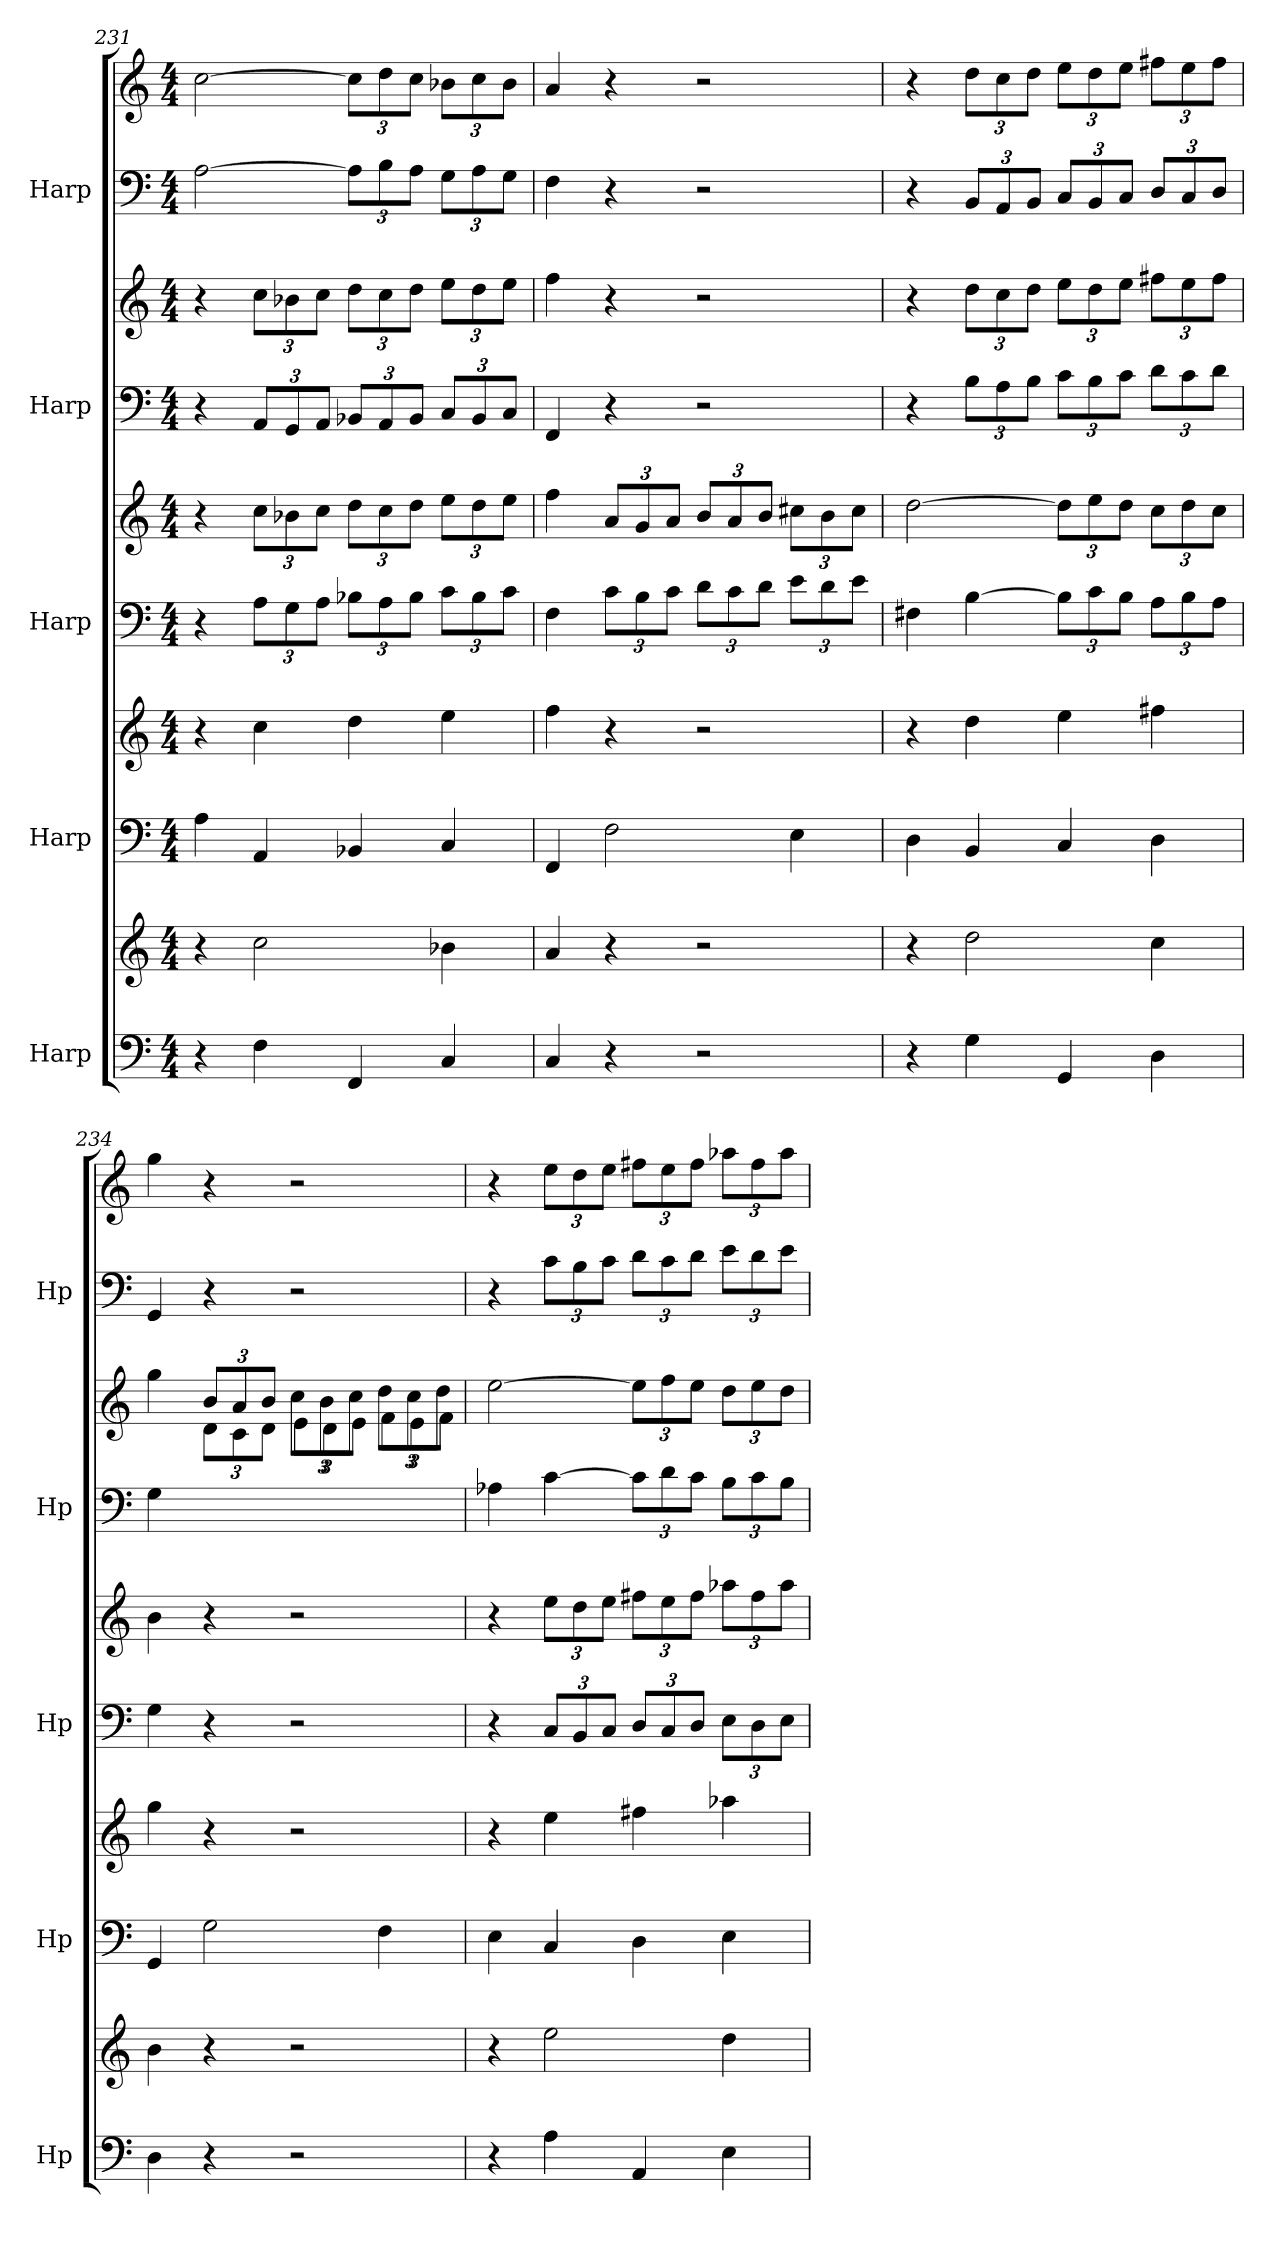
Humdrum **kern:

**kern	**kern	**kern	**kern	**kern	**kern	**kern	**kern	**kern	**kern
*part5	*part5	*part4	*part4	*part3	*part3	*part2	*part2	*part1	*part1
*staff10	*staff9	*staff8	*staff7	*staff6	*staff5	*staff4	*staff3	*staff2	*staff1
*I"Harp	*	*I"Harp	*	*I"Harp	*	*I"Harp	*	*I"Harp	*
*I'Hp	*	*I'Hp	*	*I'Hp	*	*I'Hp	*	*I'Hp	*
!!LO:PB:g=z
*clefF4	*clefG2	*clefF4	*clefG2	*clefF4	*clefG2	*clefF4	*clefG2	*clefF4	*clefG2
*k[]	*k[]	*k[]	*k[]	*k[]	*k[]	*k[]	*k[]	*k[]	*k[]
*M4/4	*M4/4	*M4/4	*M4/4	*M4/4	*M4/4	*M4/4	*M4/4	*M4/4	*M4/4
=231	=231	=231	=231	=231	=231	=231	=231	=231	=231
4r	4r	4A\	4r	4r	4r	4r	4r	[2A\	[2cc\
*	*	*	*	*Xbrackettup	*Xbrackettup	*Xbrackettup	*Xbrackettup	*	*
4F\	2cc\	4AA/	4cc\	12A\L	12cc\L	12AA/L	12cc\L	.	.
.	.	.	.	12G\	12b-X\	12GG/	12b-X\	.	.
.	.	.	.	12A\J	12cc\J	12AA/J	12cc\J	.	.
*	*	*	*	*	*	*	*	*Xbrackettup	*Xbrackettup
4FF/	.	4BB-X/	4dd\	12B-X\L	12dd\L	12BB-X/L	12dd\L	12A\L]	12cc\L]
.	.	.	.	12A\	12cc\	12AA/	12cc\	12B\	12dd\
.	.	.	.	12B-\J	12dd\J	12BB-/J	12dd\J	12A\J	12cc\J
4C/	4b-X\	4C/	4ee\	12c\L	12ee\L	12C/L	12ee\L	12G\L	12b-X\L
.	.	.	.	12B-\	12dd\	12BB-/	12dd\	12A\	12cc\
.	.	.	.	12c\J	12ee\J	12C/J	12ee\J	12G\J	12b-\J
=232	=232	=232	=232	=232	=232	=232	=232	=232	=232
4C/	4a/	4FF/	4ff\	4F\	4ff\	4FF/	4ff\	4F\	4a/
4r	4r	2F\	4r	12c\L	12a/L	4r	4r	4r	4r
.	.	.	.	12B\	12g/	.	.	.	.
.	.	.	.	12c\J	12a/J	.	.	.	.
2r	2r	.	2r	12d\L	12b/L	2r	2r	2r	2r
.	.	.	.	12c\	12a/	.	.	.	.
.	.	.	.	12d\J	12b/J	.	.	.	.
.	.	4E\	.	12e\L	12cc#X\L	.	.	.	.
.	.	.	.	12d\	12b\	.	.	.	.
.	.	.	.	12e\J	12cc#\J	.	.	.	.
=233	=233	=233	=233	=233	=233	=233	=233	=233	=233
4r	4r	4D\	4r	4F#X\	[2dd\	4r	4r	4r	4r
4G\	2dd\	4BB/	4dd\	[4B\	.	12B\L	12dd\L	12BB/L	12dd\L
.	.	.	.	.	.	12A\	12cc\	12AA/	12cc\
.	.	.	.	.	.	12B\J	12dd\J	12BB/J	12dd\J
4GG/	.	4C/	4ee\	12B\L]	12dd\L]	12c\L	12ee\L	12C/L	12ee\L
.	.	.	.	12c\	12ee\	12B\	12dd\	12BB/	12dd\
.	.	.	.	12B\J	12dd\J	12c\J	12ee\J	12C/J	12ee\J
4D\	4cc\	4D\	4ff#X\	12A\L	12cc\L	12d\L	12ff#X\L	12D/L	12ff#X\L
.	.	.	.	12B\	12dd\	12c\	12ee\	12C/	12ee\
.	.	.	.	12A\J	12cc\J	12d\J	12ff#\J	12D/J	12ff#\J
!!LO:PB:g=z
=234	=234	=234	=234	=234	=234	=234	=234	=234	=234
*	*	*	*	*	*	*	*^	*	*
4D\	4b\	4GG/	4gg\	4G\	4b\	4G\	4gg\	4ryy	4GG/	4gg\
4r	4r	2G\	4r	4r	4r	2.ryy	12b/L	12d\L	4r	4r
.	.	.	.	.	.	.	12a/	12c\	.	.
.	.	.	.	.	.	.	12b/J	12d\J	.	.
2r	2r	.	2r	2r	2r	.	12cc\L	12e\L	2r	2r
.	.	.	.	.	.	.	12b\	12d\	.	.
.	.	.	.	.	.	.	12cc\J	12e\J	.	.
.	.	4F\	.	.	.	.	12dd\L	12f\L	.	.
.	.	.	.	.	.	.	12cc\	12e\	.	.
.	.	.	.	.	.	.	12dd\J	12f\J	.	.
*	*	*	*	*	*	*	*v	*v	*	*
=235	=235	=235	=235	=235	=235	=235	=235	=235	=235
4r	4r	4E\	4r	4r	4r	4A-X\	[2ee\	4r	4r
4A\	2ee\	4C/	4ee\	12C/L	12ee\L	[4c\	.	12c\L	12ee\L
.	.	.	.	12BB/	12dd\	.	.	12B\	12dd\
.	.	.	.	12C/J	12ee\J	.	.	12c\J	12ee\J
4AA/	.	4D\	4ff#X\	12D/L	12ff#X\L	12c\L]	12ee\L]	12d\L	12ff#X\L
.	.	.	.	12C/	12ee\	12d\	12ff\	12c\	12ee\
.	.	.	.	12D/J	12ff#\J	12c\J	12ee\J	12d\J	12ff#\J
4E\	4dd\	4E\	4aa-X\	12E\L	12aa-X\L	12B\L	12dd\L	12e\L	12aa-X\L
.	.	.	.	12D\	12ff#\	12c\	12ee\	12d\	12ff#\
.	.	.	.	12E\J	12aa-\J	12B\J	12dd\J	12e\J	12aa-\J
=	=	=	=	=	=	=	=	=	=
*-	*-	*-	*-	*-	*-	*-	*-	*-	*-
